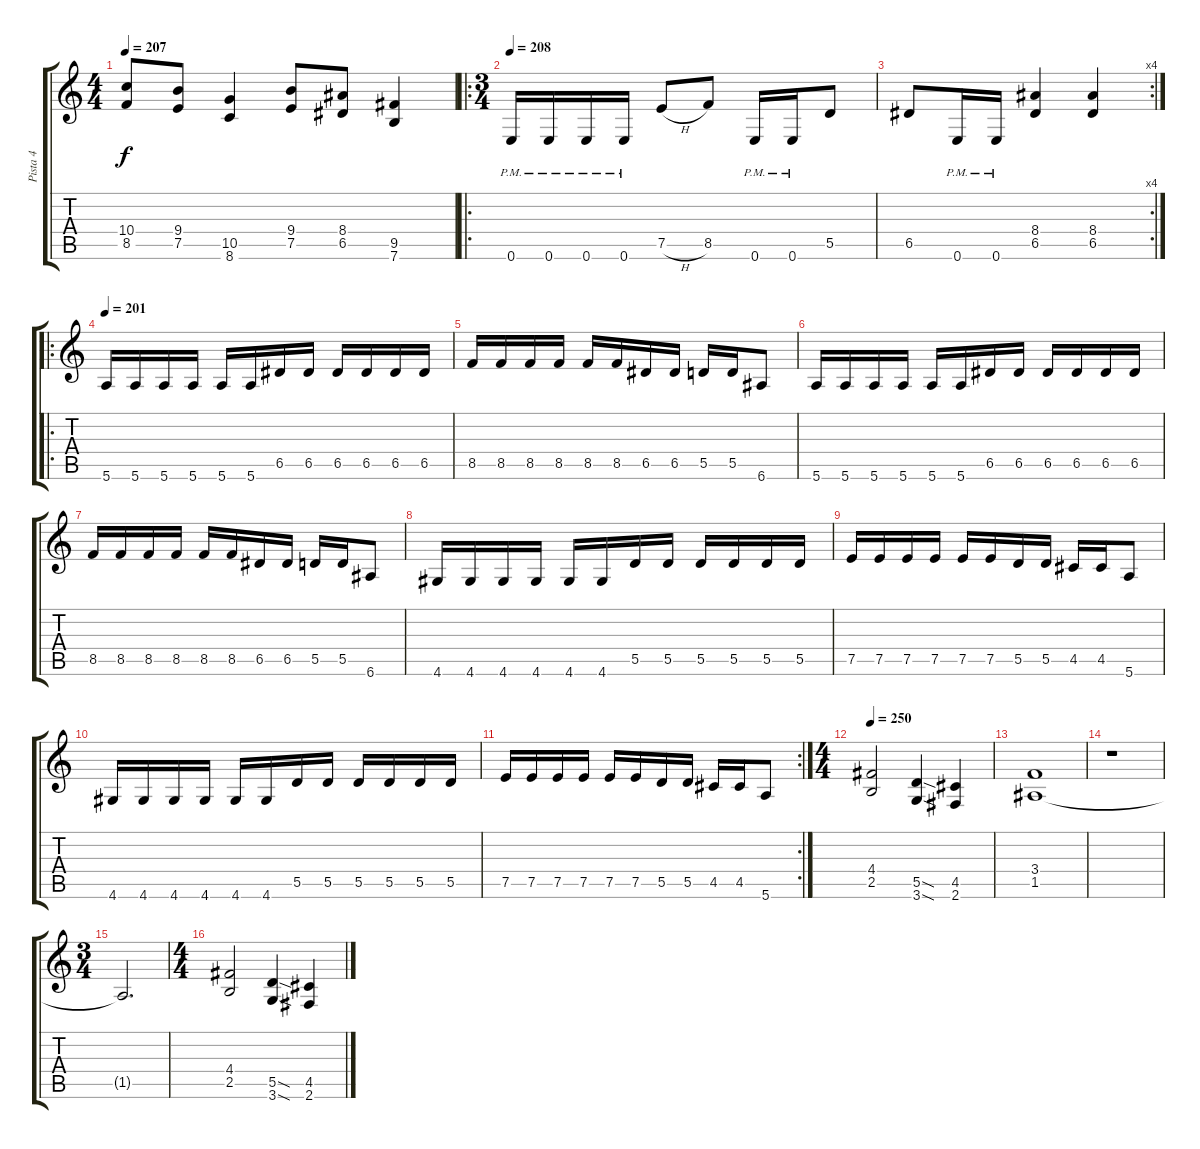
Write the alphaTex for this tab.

\track ("Pista 4" "Pista 4") {solo instrument overdrivenguitar}
\staff {score tabs}
\tuning (E4 B3 G3 D3 A2 E2) {hide}
\ts (4 4)
\tempo 207
\clef g2
\ks c
(10.4 8.5).8{dy f} (9.4 7.5).8 (10.5 8.6).4 (9.4 7.5).8 (8.4 6.5).8 (9.5 7.6).4 |
\ro
\ts (3 4)
\tempo 208
0.6{pm}.16 0.6{pm}.16 0.6{pm}.16 0.6{pm}.16 7.5{h}.8 8.5.8 0.6{pm}.16 0.6{pm}.16 5.5.8 |
\rc 4
6.5.8 0.6{pm}.16 0.6{pm}.16 (8.4 6.5).4 (8.4 6.5).4 |
\ro
\tempo 201
5.6.16 5.6.16 5.6.16 5.6.16 5.6.16 5.6.16 6.5.16 6.5.16 6.5.16 6.5.16 6.5.16 6.5.16 |
8.5.16 8.5.16 8.5.16 8.5.16 8.5.16 8.5.16 6.5.16 6.5.16 5.5.16 5.5.16 6.6.8 |
5.6.16 5.6.16 5.6.16 5.6.16 5.6.16 5.6.16 6.5.16 6.5.16 6.5.16 6.5.16 6.5.16 6.5.16 |
8.5.16 8.5.16 8.5.16 8.5.16 8.5.16 8.5.16 6.5.16 6.5.16 5.5.16 5.5.16 6.6.8 |
4.6.16 4.6.16 4.6.16 4.6.16 4.6.16 4.6.16 5.5.16 5.5.16 5.5.16 5.5.16 5.5.16 5.5.16 |
7.5.16 7.5.16 7.5.16 7.5.16 7.5.16 7.5.16 5.5.16 5.5.16 4.5.16 4.5.16 5.6.8 |
4.6.16 4.6.16 4.6.16 4.6.16 4.6.16 4.6.16 5.5.16 5.5.16 5.5.16 5.5.16 5.5.16 5.5.16 |
\rc 2
7.5.16 7.5.16 7.5.16 7.5.16 7.5.16 7.5.16 5.5.16 5.5.16 4.5.16 4.5.16 5.6.8 |
\ts (4 4)
\tempo 250
(4.4 2.5).2 (5.5{sod} 3.6{sod}).4 (4.5 2.6).4 |
(3.4 1.5).1 |
r.1 |
\ts (3 4)
1.5{t}.2{d} |
\ts (4 4)
(4.4 2.5).2 (5.5{sod} 3.6{sod}).4 (4.5 2.6).4
